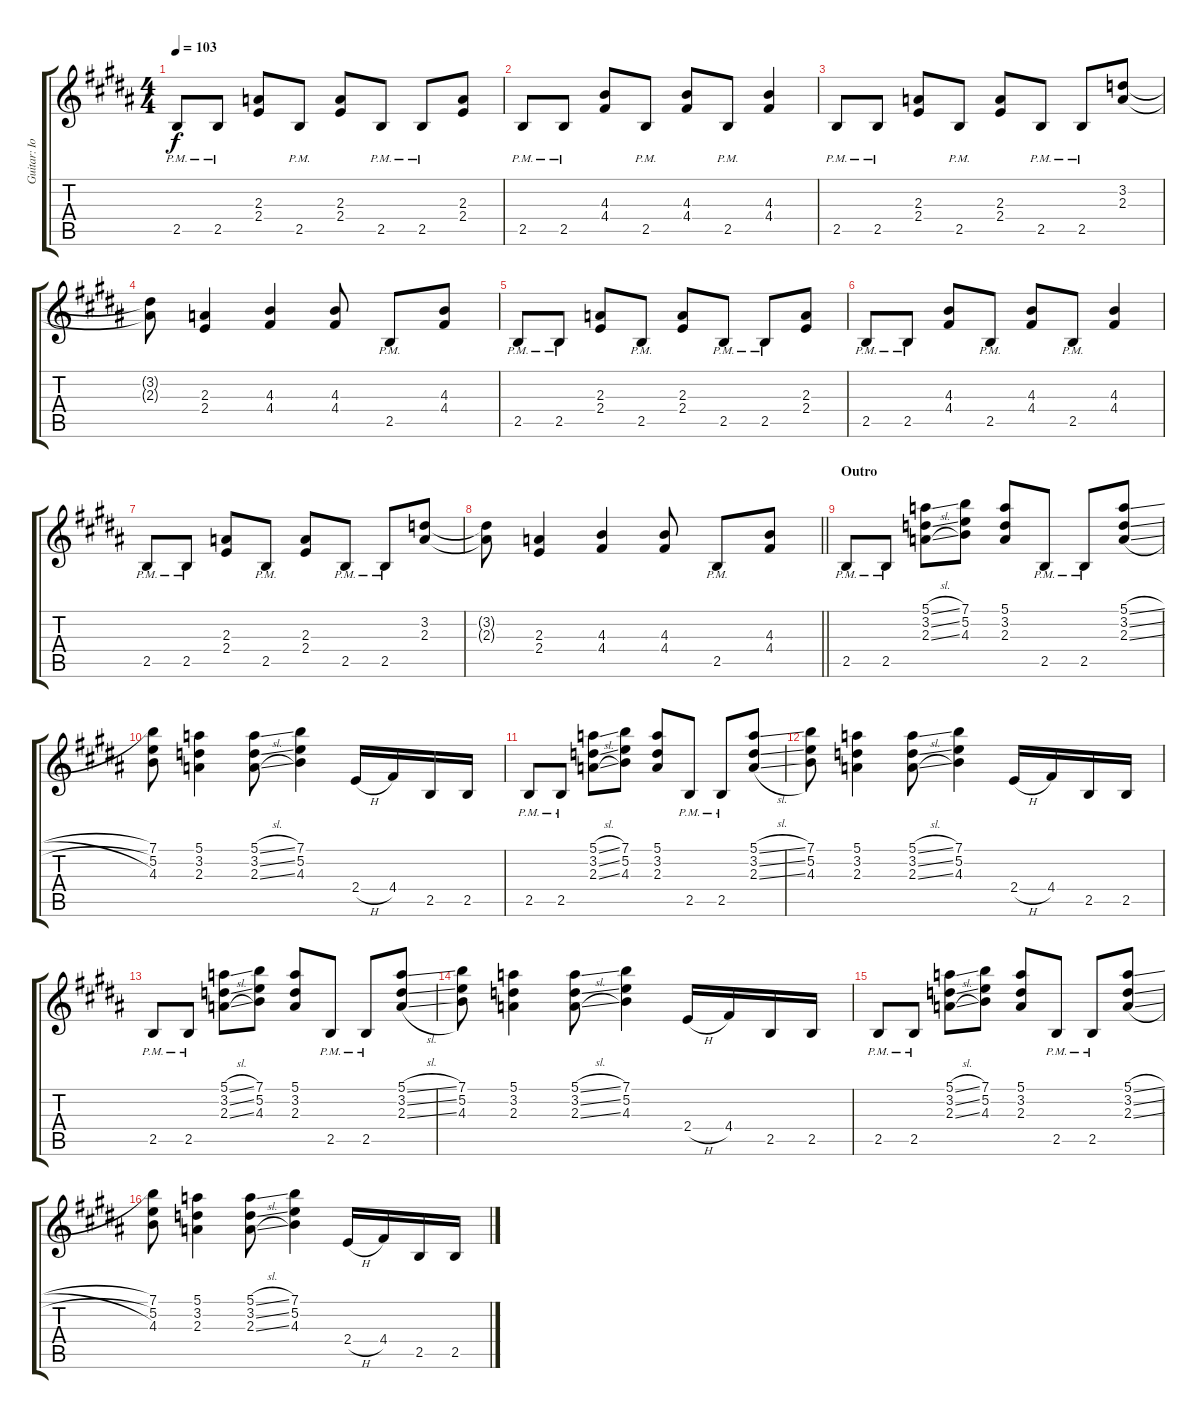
\track ("Guitar: Iommi" "Guitar: Io") {instrument distortionguitar}
\staff {score tabs}
\tuning (E4 B3 G3 D3 A2 E2) {hide}
\ts (4 4)
\tempo 103
\clef g2
\ks b
2.5{pm}.8{dy f} 2.5{pm}.8 (2.3 2.4).8 2.5{pm}.8 (2.3 2.4).8 2.5{pm}.8 2.5{pm}.8 (2.3 2.4).8 |
2.5{pm}.8 2.5{pm}.8 (4.3 4.4).8 2.5{pm}.8 (4.3 4.4).8 2.5{pm}.8 (4.3 4.4).4 |
2.5{pm}.8 2.5{pm}.8 (2.3 2.4).8 2.5{pm}.8 (2.3 2.4).8 2.5{pm}.8 2.5{pm}.8 (3.2 2.3).8 |
(3.2{t} 2.3{t}).8 (2.3 2.4).4 (4.3 4.4).4 (4.3 4.4).8 2.5{pm}.8 (4.3 4.4).8 |
2.5{pm}.8 2.5{pm}.8 (2.3 2.4).8 2.5{pm}.8 (2.3 2.4).8 2.5{pm}.8 2.5{pm}.8 (2.3 2.4).8 |
2.5{pm}.8 2.5{pm}.8 (4.3 4.4).8 2.5{pm}.8 (4.3 4.4).8 2.5{pm}.8 (4.3 4.4).4 |
2.5{pm}.8 2.5{pm}.8 (2.3 2.4).8 2.5{pm}.8 (2.3 2.4).8 2.5{pm}.8 2.5{pm}.8 (3.2 2.3).8 |
\barLineRight lightlight
(3.2{t} 2.3{t}).8 (2.3 2.4).4 (4.3 4.4).4 (4.3 4.4).8 2.5{pm}.8 (4.3 4.4).8 |
\section ("" "Outro")
2.5{pm}.8 2.5{pm}.8 (5.1{sl} 3.2{sl} 2.3{sl}).8 (7.1 5.2 4.3).8 (5.1 3.2 2.3).8 2.5{pm}.8 2.5{pm}.8 (5.1{sl} 3.2{sl} 2.3{sl}).8 |
(7.1 5.2 4.3).8 (5.1 3.2 2.3).4 (5.1{sl} 3.2{sl} 2.3{sl}).8 (7.1 5.2 4.3).4 2.4{h}.16 4.4.16 2.5.16 2.5.16 |
2.5{pm}.8 2.5{pm}.8 (5.1{sl} 3.2{sl} 2.3{sl}).8 (7.1 5.2 4.3).8 (5.1 3.2 2.3).8 2.5{pm}.8 2.5{pm}.8 (5.1{sl} 3.2{sl} 2.3{sl}).8 |
(7.1 5.2 4.3).8 (5.1 3.2 2.3).4 (5.1{sl} 3.2{sl} 2.3{sl}).8 (7.1 5.2 4.3).4 2.4{h}.16 4.4.16 2.5.16 2.5.16 |
2.5{pm}.8 2.5{pm}.8 (5.1{sl} 3.2{sl} 2.3{sl}).8 (7.1 5.2 4.3).8 (5.1 3.2 2.3).8 2.5{pm}.8 2.5{pm}.8 (5.1{sl} 3.2{sl} 2.3{sl}).8 |
(7.1 5.2 4.3).8 (5.1 3.2 2.3).4 (5.1{sl} 3.2{sl} 2.3{sl}).8 (7.1 5.2 4.3).4 2.4{h}.16 4.4.16 2.5.16 2.5.16 |
2.5{pm}.8 2.5{pm}.8 (5.1{sl} 3.2{sl} 2.3{sl}).8 (7.1 5.2 4.3).8 (5.1 3.2 2.3).8 2.5{pm}.8 2.5{pm}.8 (5.1{sl} 3.2{sl} 2.3{sl}).8 |
(7.1 5.2 4.3).8 (5.1 3.2 2.3).4 (5.1{sl} 3.2{sl} 2.3{sl}).8 (7.1 5.2 4.3).4 2.4{h}.16 4.4.16 2.5.16 2.5.16
